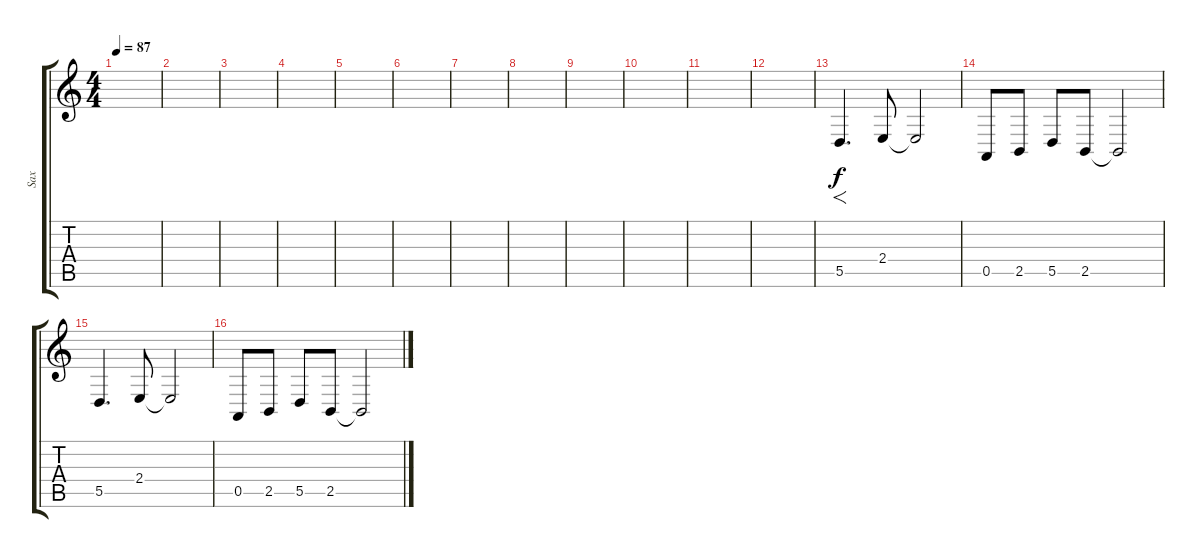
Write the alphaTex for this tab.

\track ("Sax" "Sax") {instrument tenorsax}
\staff {score tabs}
\tuning (E4 B3 G3 D3 A2 E2) {hide}
\ts (4 4)
\tempo 87
\clef g2
\ks c
|
|
|
|
|
|
|
|
|
|
|
|
5.5.4{f d} 2.4.8 2.4{t}.2 |
0.5.8 2.5.8 5.5.8 2.5.8 2.5{t}.2 |
5.5.4{d} 2.4.8 2.4{t}.2 |
0.5.8 2.5.8 5.5.8 2.5.8 2.5{t}.2
